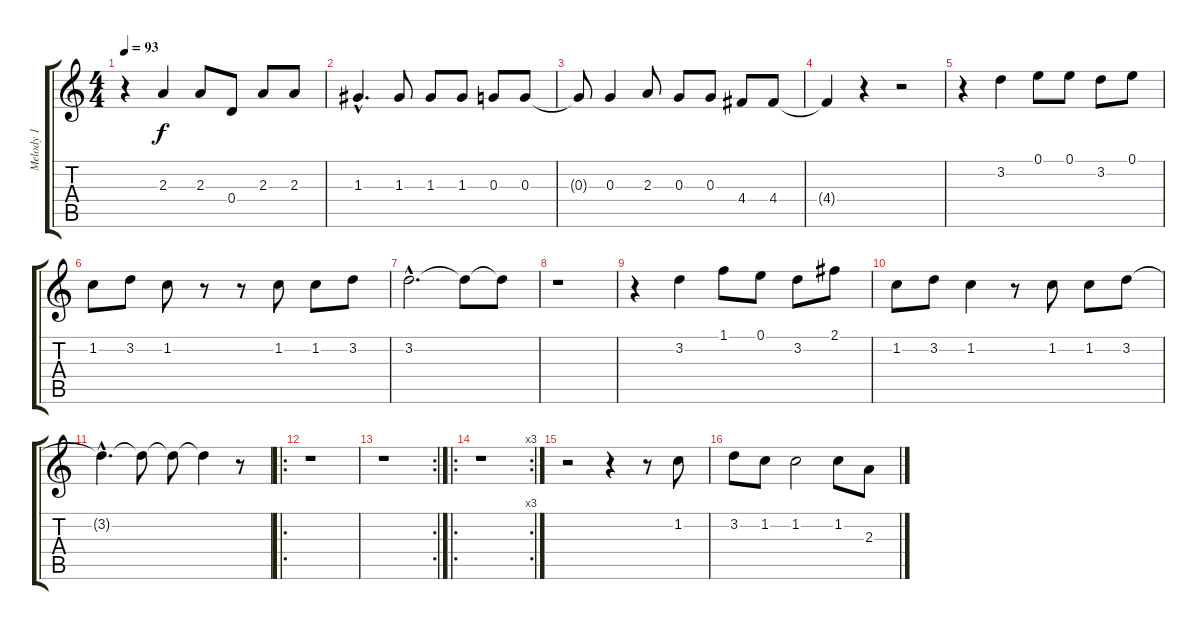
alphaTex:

\track ("Melody 1" "Melody 1") {instrument overdrivenguitar}
\staff {score tabs}
\tuning (E4 B3 G3 D3 A2 E2) {hide}
\ts (4 4)
\tempo 93
\clef g2
\ks c
r.4{dy f} 2.3.4 2.3.8 0.4.8 2.3.8 2.3.8 |
1.3{hac}.4{d} 1.3.8 1.3.8 1.3.8 0.3.8 0.3.8 |
0.3{t}.8 0.3.4 2.3.8 0.3.8 0.3.8 4.4.8 4.4.8 |
4.4{t}.4 r.4 r.2 |
r.4 3.2.4 0.1.8 0.1.8 3.2.8 0.1.8 |
1.2.8 3.2.8 1.2.8 r.8 r.8 1.2.8 1.2.8 3.2.8 |
3.2{hac}.2{d} 3.2{t}.8 3.2{t}.8 |
r.1 |
r.4 3.2.4 1.1.8 0.1.8 3.2.8 2.1.8 |
1.2.8 3.2.8 1.2.4 r.8 1.2.8 1.2.8 3.2.8 |
3.2{hac t}.4{d} 3.2{t}.8 3.2{t}.8 3.2{t}.4 r.8 |
\ro
r.1 |
\rc 2
r.1 |
\ro
\rc 3
r.1 |
r.2 r.4 r.8 1.2.8 |
3.2.8 1.2.8 1.2.2 1.2.8 2.3.8
